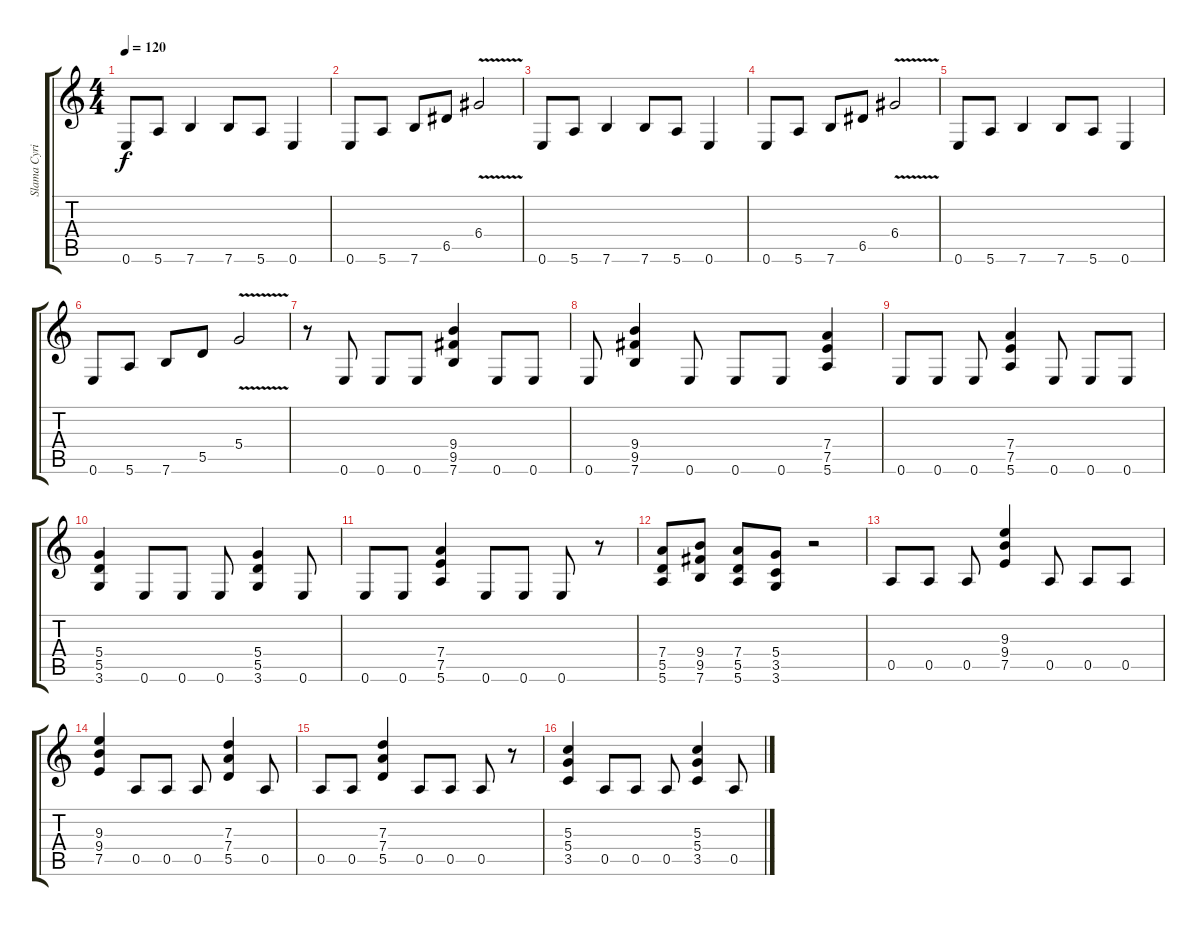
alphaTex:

\track ("Slama Cyril" "Slama Cyri") {instrument distortionguitar}
\staff {score tabs}
\tuning (E4 B3 G3 D3 A2 E2) {hide}
\ts (4 4)
\tempo 120
\clef g2
\ks c
0.6.8{dy f instrument distortionguitar} 5.6.8 7.6.4 7.6.8 5.6.8 0.6.4 |
0.6.8 5.6.8 7.6.8 6.5.8 6.4{v}.2 |
0.6.8 5.6.8 7.6.4 7.6.8 5.6.8 0.6.4 |
0.6.8 5.6.8 7.6.8 6.5.8 6.4{v}.2 |
0.6.8 5.6.8 7.6.4 7.6.8 5.6.8 0.6.4 |
0.6.8 5.6.8 7.6.8 5.5.8 5.4{v}.2 |
r.8 0.6.8 0.6.8 0.6.8 (9.4 9.5 7.6).4 0.6.8 0.6.8 |
0.6.8 (9.4 9.5 7.6).4 0.6.8 0.6.8 0.6.8 (7.4 7.5 5.6).4 |
0.6.8 0.6.8 0.6.8 (7.4 7.5 5.6).4 0.6.8 0.6.8 0.6.8 |
(5.4 5.5 3.6).4 0.6.8 0.6.8 0.6.8 (5.4 5.5 3.6).4 0.6.8 |
0.6.8 0.6.8 (7.4 7.5 5.6).4 0.6.8 0.6.8 0.6.8 r.8 |
(7.4 5.5 5.6).8 (9.4 9.5 7.6).8 (7.4 5.5 5.6).8 (5.4 3.5 3.6).8 r.2 |
0.5.8 0.5.8 0.5.8 (9.3 9.4 7.5).4 0.5.8 0.5.8 0.5.8 |
(9.3 9.4 7.5).4 0.5.8 0.5.8 0.5.8 (7.3 7.4 5.5).4 0.5.8 |
0.5.8 0.5.8 (7.3 7.4 5.5).4 0.5.8 0.5.8 0.5.8 r.8 |
(5.3 5.4 3.5).4 0.5.8 0.5.8 0.5.8 (5.3 5.4 3.5).4 0.5.8
